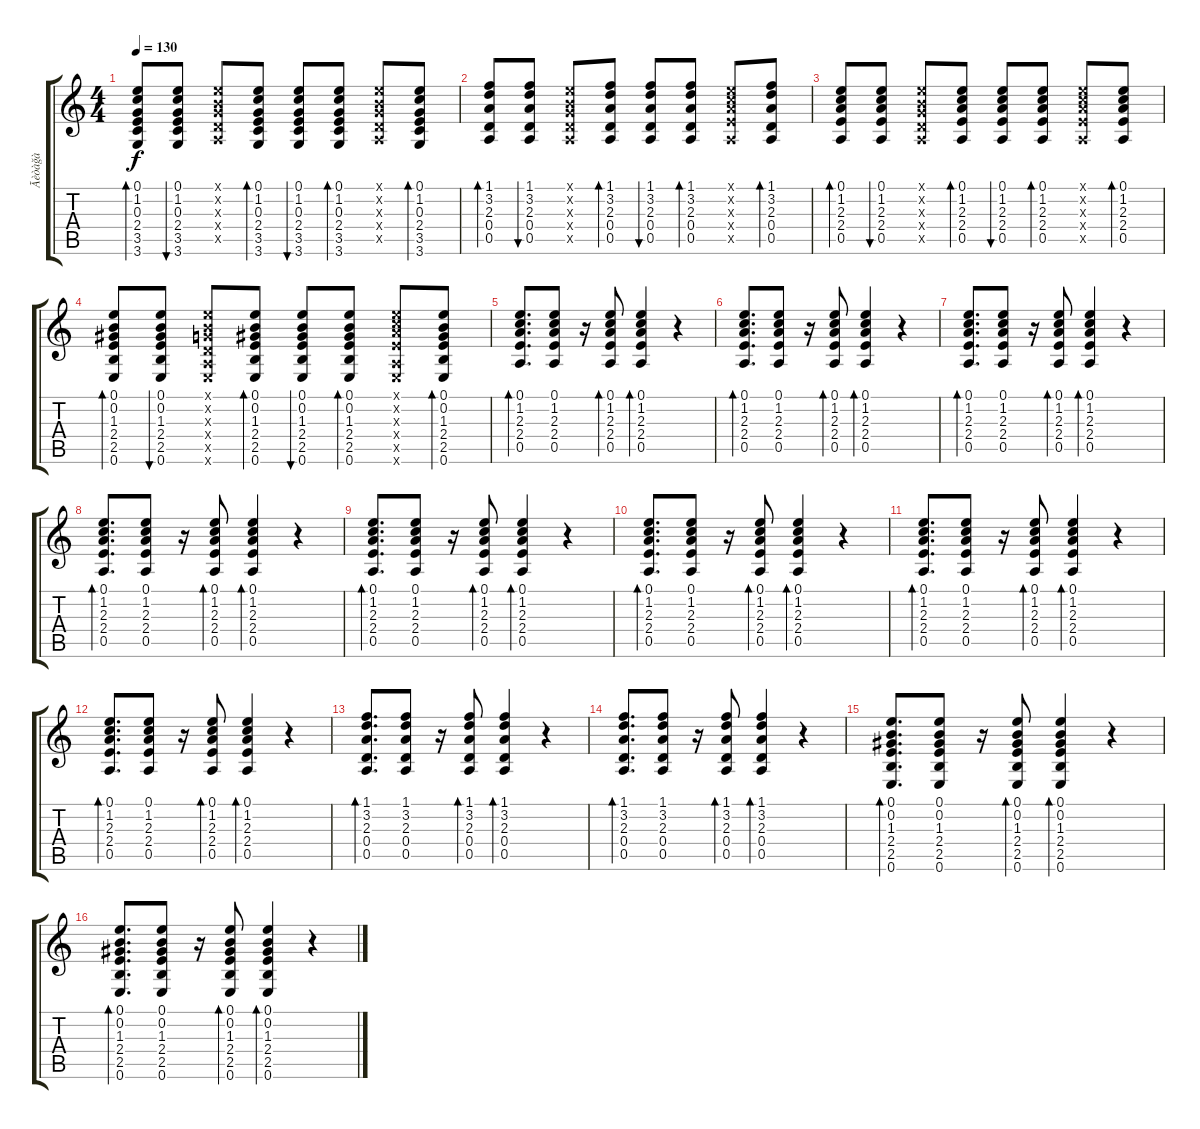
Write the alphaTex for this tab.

\track ("Ãèòàğà" "Ãèòàğà") {instrument electricguitarclean}
\staff {score tabs}
\tuning (E4 B3 G3 D3 A2 E2) {hide}
\ts (4 4)
\tempo 130
\clef g2
\ks c
(0.1 1.2 0.3 2.4 3.5 3.6).8{bd 60 dy f} (0.1 1.2 0.3 2.4 3.5 3.6).8{bu 60} (0.1{x} 0.2{x} 0.3{x} 0.4{x} 0.5{x}).8 (0.1 1.2 0.3 2.4 3.5 3.6).8{bd 60} (0.1 1.2 0.3 2.4 3.5 3.6).8{bu 60} (0.1 1.2 0.3 2.4 3.5 3.6).8{bd 60} (0.1{x} 0.2{x} 0.3{x} 0.4{x} 0.5{x}).8 (0.1 1.2 0.3 2.4 3.5 3.6).8{bd 60} |
(1.1 3.2 2.3 0.4 0.5).8{bd 60} (1.1 3.2 2.3 0.4 0.5).8{bu 60} (0.1{x} 0.2{x} 0.3{x} 0.4{x} 0.5{x}).8 (1.1 3.2 2.3 0.4 0.5).8{bd 60} (1.1 3.2 2.3 0.4 0.5).8{bu 60} (1.1 3.2 2.3 0.4 0.5).8{bd 60} (0.1{x} 1.2{x} 2.3{x} 2.4{x} 0.5{x}).8 (1.1 3.2 2.3 0.4 0.5).8{bd 60} |
(0.1 1.2 2.3 2.4 0.5).8{bd 60} (0.1 1.2 2.3 2.4 0.5).8{bu 60} (0.1{x} 0.2{x} 0.3{x} 0.4{x} 0.5{x}).8 (0.1 1.2 2.3 2.4 0.5).8{bd 60} (0.1 1.2 2.3 2.4 0.5).8{bu 60} (0.1 1.2 2.3 2.4 0.5).8{bd 60} (0.1{x} 1.2{x} 2.3{x} 2.4{x} 0.5{x}).8 (0.1 1.2 2.3 2.4 0.5).8{bd 60} |
(0.1 0.2 1.3 2.4 2.5 0.6).8{bd 60} (0.1 0.2 1.3 2.4 2.5 0.6).8{bu 60} (0.1{x} 0.2{x} 0.3{x} 0.4{x} 0.5{x} 0.6{x}).8 (0.1 0.2 1.3 2.4 2.5 0.6).8{bd 60} (0.1 0.2 1.3 2.4 2.5 0.6).8{bu 60} (0.1 0.2 1.3 2.4 2.5 0.6).8{bd 60} (0.1{x} 1.2{x} 2.3{x} 2.4{x} 0.5{x} 0.6{x}).8 (0.1 0.2 1.3 2.4 2.5 0.6).8{bd 60} |
(0.1 1.2 2.3 2.4 0.5).8{d bd 60} (0.1 1.2 2.3 2.4 0.5).8 r.16 (0.1 1.2 2.3 2.4 0.5).8{bd 60} (0.1 1.2 2.3 2.4 0.5).4{bd 60} r.4 |
(0.1 1.2 2.3 2.4 0.5).8{d bd 60} (0.1 1.2 2.3 2.4 0.5).8 r.16 (0.1 1.2 2.3 2.4 0.5).8{bd 60} (0.1 1.2 2.3 2.4 0.5).4{bd 60} r.4 |
(0.1 1.2 2.3 2.4 0.5).8{d bd 60} (0.1 1.2 2.3 2.4 0.5).8 r.16 (0.1 1.2 2.3 2.4 0.5).8{bd 60} (0.1 1.2 2.3 2.4 0.5).4{bd 60} r.4 |
(0.1 1.2 2.3 2.4 0.5).8{d bd 60} (0.1 1.2 2.3 2.4 0.5).8 r.16 (0.1 1.2 2.3 2.4 0.5).8{bd 60} (0.1 1.2 2.3 2.4 0.5).4{bd 60} r.4 |
(0.1 1.2 2.3 2.4 0.5).8{d bd 60} (0.1 1.2 2.3 2.4 0.5).8 r.16 (0.1 1.2 2.3 2.4 0.5).8{bd 60} (0.1 1.2 2.3 2.4 0.5).4{bd 60} r.4 |
(0.1 1.2 2.3 2.4 0.5).8{d bd 60} (0.1 1.2 2.3 2.4 0.5).8 r.16 (0.1 1.2 2.3 2.4 0.5).8{bd 60} (0.1 1.2 2.3 2.4 0.5).4{bd 60} r.4 |
(0.1 1.2 2.3 2.4 0.5).8{d bd 60} (0.1 1.2 2.3 2.4 0.5).8 r.16 (0.1 1.2 2.3 2.4 0.5).8{bd 60} (0.1 1.2 2.3 2.4 0.5).4{bd 60} r.4 |
(0.1 1.2 2.3 2.4 0.5).8{d bd 60} (0.1 1.2 2.3 2.4 0.5).8 r.16 (0.1 1.2 2.3 2.4 0.5).8{bd 60} (0.1 1.2 2.3 2.4 0.5).4{bd 60} r.4 |
(1.1 3.2 2.3 0.4 0.5).8{d bd 60} (1.1 3.2 2.3 0.4 0.5).8 r.16 (1.1 3.2 2.3 0.4 0.5).8{bd 60} (1.1 3.2 2.3 0.4 0.5).4{bd 60} r.4 |
(1.1 3.2 2.3 0.4 0.5).8{d bd 60} (1.1 3.2 2.3 0.4 0.5).8 r.16 (1.1 3.2 2.3 0.4 0.5).8{bd 60} (1.1 3.2 2.3 0.4 0.5).4{bd 60} r.4 |
(0.1 0.2 1.3 2.4 2.5 0.6).8{d bd 60} (0.1 0.2 1.3 2.4 2.5 0.6).8 r.16 (0.1 0.2 1.3 2.4 2.5 0.6).8{bd 60} (0.1 0.2 1.3 2.4 2.5 0.6).4{bd 60} r.4 |
(0.1 0.2 1.3 2.4 2.5 0.6).8{d bd 60} (0.1 0.2 1.3 2.4 2.5 0.6).8 r.16 (0.1 0.2 1.3 2.4 2.5 0.6).8{bd 60} (0.1 0.2 1.3 2.4 2.5 0.6).4{bd 60} r.4
